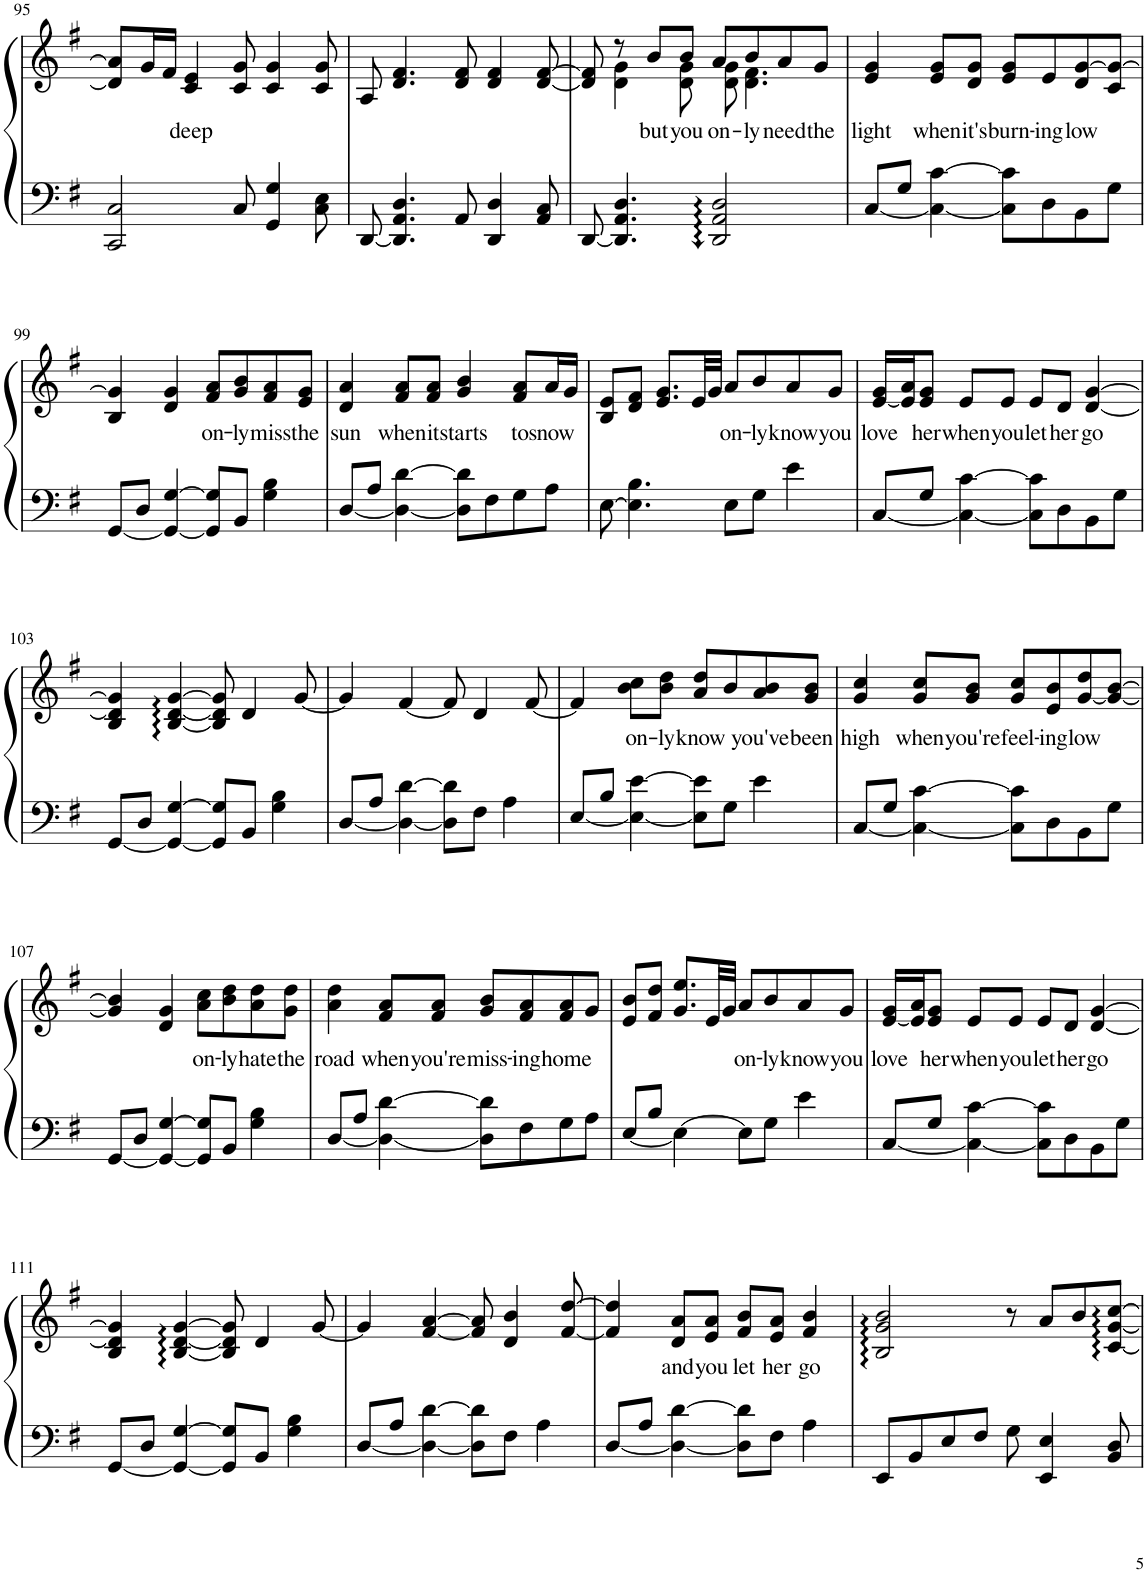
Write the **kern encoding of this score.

**kern	**kern	**text
*part1	*part1	*part1
*staff2	*staff1	*staff1
*I"Piano	*	*
*I'Pno.	*	*
!!LO:PB:g=z
*clefF4	*clefG2	*
*k[f#]	*k[f#]	*
*M4/4	*M4/4	*
=95	=95	=95
2CC/ 2C/	8d/] 8a/]L	.
.	16g/L	.
.	16f#/JJ	.
!	!	!LO:LY:b
.	4c/ 4e/	deep
8C/	8c/ 8g/	.
4GG/ 4G/	4c/ 4g/	.
8C\ 8E\	8c/ 8g/	.
=96	=96	=96
[8DD/	8A/	.
4.DD/] 4.AA/ 4.D/	4.d/ 4.f#/	.
8AA/	8d/ 8f#/	.
4DD/ 4D/	4d/ 4f#/	.
8AA/ 8C/	[8d/ [8f#/	.
=97	=97	=97
*	*^	*
[8DD/	8d/] 8f#/]	8ryy	.
4.DD/] 4.AA/ 4.D/	8r	4d\ 4g\	.
!	!	!	!LO:LY:b
.	8b/L	.	but
!	!	!	!LO:LY:b
.	8b/J	8d\ 8g\	you
!	!	!	!LO:LY:b
2DD/ 2AA/ 2D/	8a/L	8d\ 8g\	on-
!	!	!	!LO:LY:b
.	8b/	4.d\ 4.f#\	-ly
!	!	!	!LO:LY:b
.	8a/	.	need
!	!	!	!LO:LY:b
.	8g/J	.	the
*	*v	*v	*
=98	=98	=98
!	!	!LO:LY:b
[<8C/L	4e/ 4g/	light
8G/J	.	.
!	!	!LO:LY:b
4C\_ [4c\	8e/ 8g/L	when
!	!	!LO:LY:b
.	8d/ 8g/J	it's
!	!	!LO:LY:b
8C\] 8c\]L	8e/ 8g/L	burn-
!	!	!LO:LY:b
8D\	8e/	-ing
!	!	!LO:LY:b
8BB\	8d/ [8g/	low
8G\J	8c/ 8g/_J	.
!!LO:LB:g=z
=99	=99	=99
[<8GG/L	4B/ 4g/]	.
8D/J	.	.
4GG/_ [4G/	4d/ 4g/	.
!	!	!LO:LY:b
8GG/] 8G/]L	8f#/ 8a/L	on-
!	!	!LO:LY:b
8BB/J	8g/ 8b/	-ly
!	!	!LO:LY:b
4G\ 4B\	8f#/ 8a/	miss
!	!	!LO:LY:b
.	8e/ 8g/J	the
=100	=100	=100
!	!	!LO:LY:b
[<8D/L	4d/ 4a/	sun
8A/J	.	.
!	!	!LO:LY:b
4D\_ [4d\	8f#/ 8a/L	when
!	!	!LO:LY:b
.	8f#/ 8a/J	it
!	!	!LO:LY:b
8D\] 8d\]L	4g/ 4b/	starts
8F#\	.	.
!	!	!LO:LY:b
8G\	8f#/ 8a/L	to
!	!	!LO:LY:b
8A\J	16a/L	snow
.	16g/JJ	.
=101	=101	=101
[8E\	8B/ 8e/L	.
4.E\] 4.B\	8d/ 8f#/J	.
.	8.e/ 8.g/L	.
.	32e/LL	.
.	32g/JJJ	.
!	!	!LO:LY:b
8E\L	8a/L	on-
!	!	!LO:LY:b
8G\J	8b/	-ly
!	!	!LO:LY:b
4e\	8a/	know
!	!	!LO:LY:b
.	8g/J	you
=102	=102	=102
!	!	!LO:LY:b
[<8C/L	[16e/ 16g/LL	love
.	16e/] 16a/J	.
!	!	!LO:LY:b
8G/J	8e/ 8g/J	her
!	!	!LO:LY:b
4C\_ [4c\	8e/L	when
!	!	!LO:LY:b
.	8e/J	you
!	!	!LO:LY:b
8C\] 8c\]L	8e/L	let
!	!	!LO:LY:b
8D\	8d/J	her
!	!	!LO:LY:b
8BB\	[4d/ [4g/	go
8G\J	.	.
!!LO:LB:g=z
=103	=103	=103
[<8GG/L	4B/ 4d/] 4g/]	.
8D/J	.	.
4GG/_ [4G/	[4B/ [4d/ [4g/	.
8GG/] 8G/]L	8B/] 8d/] 8g/]	.
8BB/J	4d/	.
4G\ 4B\	.	.
.	[8g/	.
=104	=104	=104
[<8D/L	4g/]	.
8A/J	.	.
4D\_ [4d\	[4f#/	.
8D\] 8d\]L	8f#/]	.
8F#\J	4d/	.
4A\	.	.
.	[8f#/	.
=105	=105	=105
[<8E/L	4f#/]	.
8B/J	.	.
!	!	!LO:LY:b
4E\_ [4e\	8b\ 8cc\L	on-
!	!	!LO:LY:b
.	8b\ 8dd\J	-ly
!	!	!LO:LY:b
8E\] 8e\]L	8a/ 8dd/L	know
8G\J	8b/	.
!	!	!LO:LY:b
4e\	8a/ 8b/	you've
!	!	!LO:LY:b
.	8g/ 8b/J	been
=106	=106	=106
!	!	!LO:LY:b
[<8C/L	4g/ 4cc/	high
8G/J	.	.
!	!	!LO:LY:b
4C\_ [4c\	8g/ 8cc/L	when
!	!	!LO:LY:b
.	8g/ 8b/J	you're
!	!	!LO:LY:b
8C\] 8c\]L	8g/ 8cc/L	feel-
!	!	!LO:LY:b
8D\	8e/ 8b/	-ing
!	!	!LO:LY:b
8BB\	[8g/ 8dd/	low
8G\J	8g/_ [8b/J	.
!!LO:LB:g=z
=107	=107	=107
[<8GG/L	4g/] 4b/]	.
8D/J	.	.
4GG/_ [4G/	4d/ 4g/	.
!	!	!LO:LY:b
8GG/] 8G/]L	8a\ 8cc\L	on-
!	!	!LO:LY:b
8BB/J	8b\ 8dd\	-ly
!	!	!LO:LY:b
4G\ 4B\	8a\ 8dd\	hate
!	!	!LO:LY:b
.	8g\ 8dd\J	the
=108	=108	=108
!	!	!LO:LY:b
[<8D/L	4a\ 4dd\	road
8A/J	.	.
!	!	!LO:LY:b
4D\_ [4d\	8f#/ 8a/L	when
!	!	!LO:LY:b
.	8f#/ 8a/J	you're
!	!	!LO:LY:b
8D\] 8d\]L	8g/ 8b/L	miss-
!	!	!LO:LY:b
8F#\	8f#/ 8a/	-ing
!	!	!LO:LY:b
8G\	8f#/ 8a/	home
8A\J	8g/J	.
=109	=109	=109
[<8E/L	8e/ 8b/L	.
8B/J	8f#/ 8dd/J	.
4E\_	8.g/ 8.ee/L	.
.	32e/LL	.
.	32g/JJJ	.
!	!	!LO:LY:b
8E\L]	8a/L	on-
!	!	!LO:LY:b
8G\J	8b/	-ly
!	!	!LO:LY:b
4e\	8a/	know
!	!	!LO:LY:b
.	8g/J	you
=110	=110	=110
!	!	!LO:LY:b
[<8C/L	[16e/ 16g/LL	love
.	16e/] 16a/J	.
!	!	!LO:LY:b
8G/J	8e/ 8g/J	her
!	!	!LO:LY:b
4C\_ [4c\	8e/L	when
!	!	!LO:LY:b
.	8e/J	you
!	!	!LO:LY:b
8C\] 8c\]L	8e/L	let
!	!	!LO:LY:b
8D\	8d/J	her
!	!	!LO:LY:b
8BB\	[4d/ [4g/	go
8G\J	.	.
!!LO:LB:g=z
=111	=111	=111
[<8GG/L	4B/ 4d/] 4g/]	.
8D/J	.	.
4GG/_ [4G/	[4B/ [4d/ [4g/	.
8GG/] 8G/]L	8B/] 8d/] 8g/]	.
8BB/J	4d/	.
4G\ 4B\	.	.
.	[8g/	.
=112	=112	=112
[<8D/L	4g/]	.
8A/J	.	.
4D\_ [4d\	[4f#/ [4a/	.
8D\] 8d\]L	8f#/] 8a/]	.
8F#\J	4d/ 4b/	.
4A\	.	.
.	[8f#/ [8dd/	.
=113	=113	=113
[<8D/L	4f#/] 4dd/]	.
8A/J	.	.
!	!	!LO:LY:b
4D\_ [4d\	8d/ 8a/L	and
!	!	!LO:LY:b
.	8e/ 8a/J	you
!	!	!LO:LY:b
8D\] 8d\]L	8f#/ 8b/L	let
!	!	!LO:LY:b
8F#\J	8e/ 8a/J	her
!	!	!LO:LY:b
4A\	4f#/ 4b/	go
=114	=114	=114
8EE/L	2B/ 2g/ 2b/	.
8BB/	.	.
8E/	.	.
8F#/J	.	.
8G\	8r	.
4EE/ 4E/	8a/L	.
.	8b/	.
8BB/ 8D/	[8c/ [8g/ [8cc/J	.
=	=	=
*-	*-	*-
